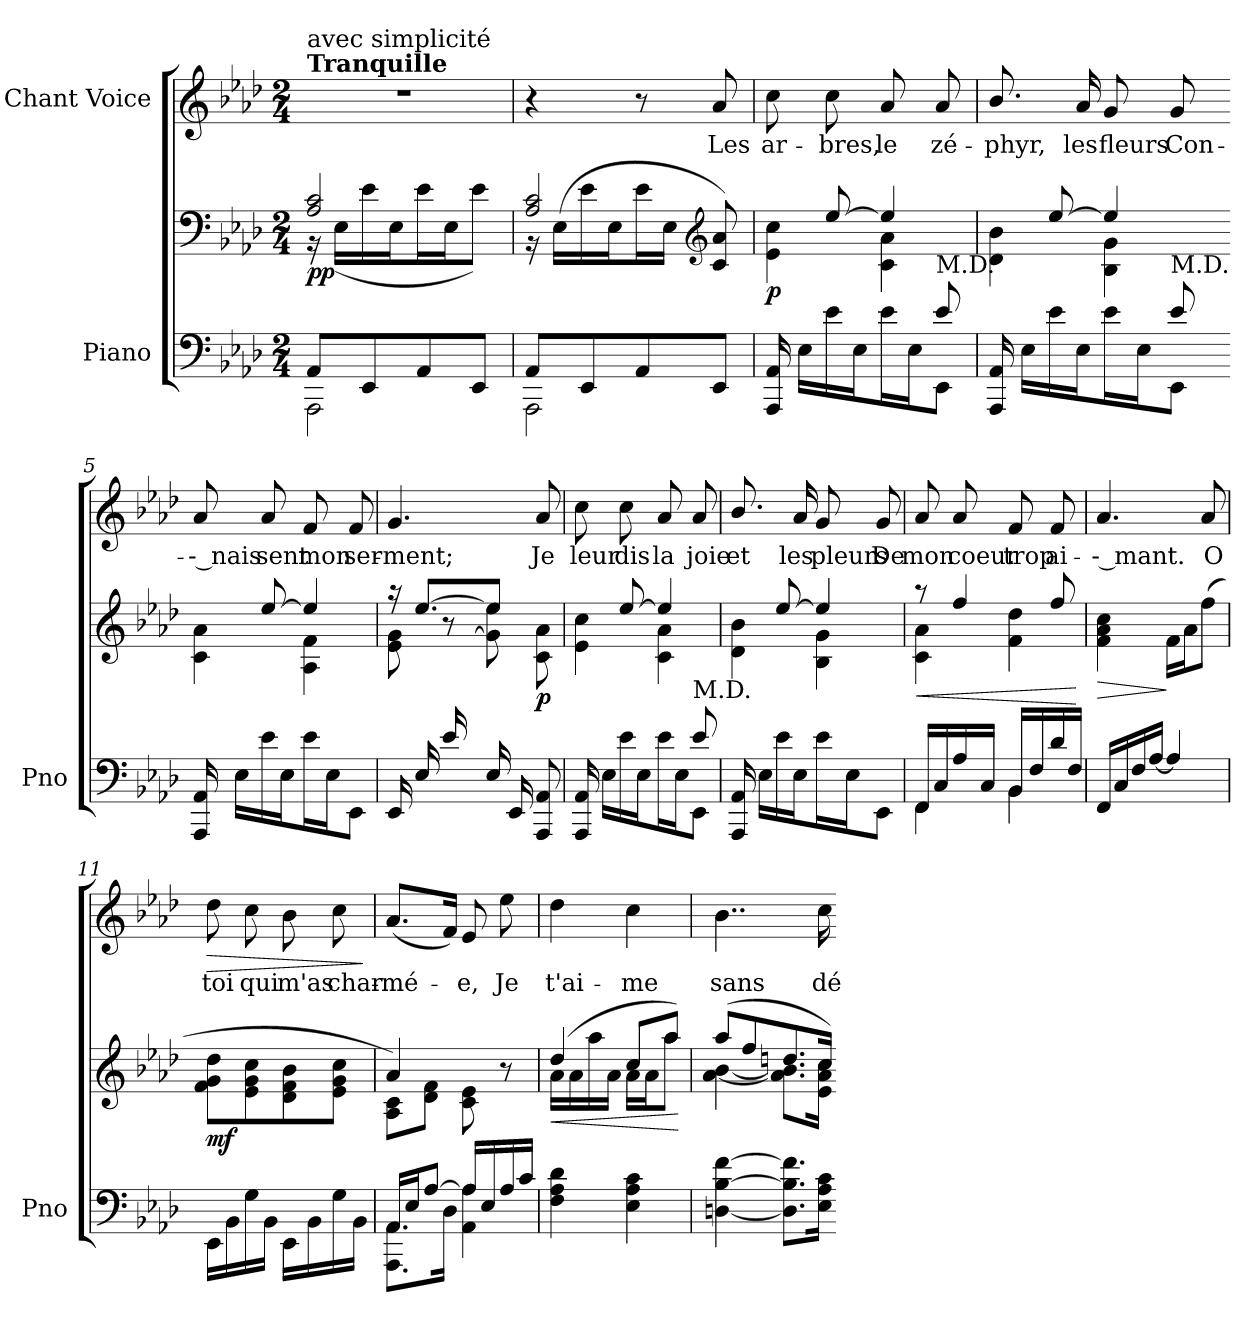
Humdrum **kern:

**kern	**kern	**dynam	**kern	**text	**dynam
*part2	*part2	*part2	*part1	*part1	*part1
*staff3	*staff2	*staff2/3	*staff1	*staff1	*staff1
*I"Piano	*	*	*I"Chant Voice	*	*
*I'Pno	*	*	*	*	*
*clefF4	*clefF4	*	*clefG2	*	*
*k[b-e-a-d-]	*k[b-e-a-d-]	*	*k[b-e-a-d-]	*	*
*M2/4	*M2/4	*	*M2/4	*	*
=1	=1	=1	=1	=1	=1
*^	*^	*	*	*	*
!	!	!	!	!	!LO:TX:a:B:t=Tranquille	!	!
!	!	!	!	!	!LO:TX:a:t=avec simplicité	!	!
!	!	!	!	!LO:DY:b	!	!	!
8AA-/L	2AAA-\	2A-/ 2c/	16r	pp	2r	.	.
.	.	.	(>16E-\LL	.	.	.	.
8EE-/	.	.	16e-\	.	.	.	.
.	.	.	16E-\J	.	.	.	.
8AA-/	.	.	16e-\L	.	.	.	.
.	.	.	16E-\J	.	.	.	.
8EE-/J	.	.	8e-\J)	.	.	.	.
=2	=2	=2	=2	=2	=2	=2	=2
8AA-/L	2AAA-\	2A-/ 2c/	16r	.	4r	.	.
.	.	.	(16E-\LL	.	.	.	.
8EE-/	.	.	16e-\	.	.	.	.
.	.	.	16E-\J	.	.	.	.
8AA-/	.	.	16e-\L	.	8r	.	.
.	.	.	16E-\JJ	.	.	.	.
*	*	*clefG2	*	*	*	*	*
!	!	!	!	!	!	!LO:LY:b	!
8EE-/J	.	.	8c/ 8a-/)	.	8a-/	Les	.
=3	=3	=3	=3	=3	=3	=3	=3
!	!	!	!	!LO:DY:b	!	!LO:LY:b	!
16AAA-/ 16AA-/	16ryy	8ryy	4e-\ 4cc\	p	8cc\	ar-	.
8.ryy	16E-\LL	.	.	.	.	.	.
!	!	!	!	!	!	!LO:LY:b	!
.	16e-\	[8ee-/	.	.	8cc\	-bres,	.
.	16E-\J	.	.	.	.	.	.
!	!	!	!	!	!	!LO:LY:b	!
8ryy	16e-\L	4ee-/]	4c\ 4a-\	.	8a-/	le	.
.	16E->\J	.	.	.	.	.	.
!LO:TX:a:t=M.D.	!	!	!	!	!	!	!
!	!	!	!	!	!	!LO:LY:b	!
8e-/	8EE->\J	.	.	.	8a-/	zé-	.
=4	=4	=4	=4	=4	=4	=4	=4
!	!	!	!	!	!	!LO:LY:b	!
16AAA-/ 16AA-/	16ryy	8ryy	4d-\ 4b-\	.	8.b-/	-phyr,	.
8.ryy	16E-\LL	.	.	.	.	.	.
.	16e-\	[8ee-/	.	.	.	.	.
!	!	!	!	!	!	!LO:LY:b	!
.	16E-\J	.	.	.	16a-/	les	.
!	!	!	!	!	!	!LO:LY:b	!
8ryy	16e-\L	4ee-/]	4B-\ 4g\	.	8g/	fleurs	.
.	16E->\J	.	.	.	.	.	.
!LO:TX:a:t=M.D.	!	!	!	!	!	!	!
!	!	!	!	!	!	!LO:LY:b	!
8e-/	8EE->\J	.	.	.	8g/	Con-	.
!!LO:LB:g=z
=5-	=5-	=5-	=5-	=5-	=5-	=5-	=5-
!	!	!	!	!	!	!LO:LY:b	!
*v	*v	*	*	*	*	*	*
16AAA-/ 16AA-/	8ryy	4c\ 4a-\	.	8a-/	-- nais-	.
16E-\LL	.	.	.	.	.	.
!	!	!	!	!	!LO:LY:b	!
16e-\	[8ee-/	.	.	8a-/	-sent	.
16E-\J	.	.	.	.	.	.
!	!	!	!	!	!LO:LY:b	!
16e-\L	4ee-/]	4A-\ 4f\	.	8f/	mon	.
16E-\J	.	.	.	.	.	.
!	!	!	!	!	!LO:LY:b	!
8EE-\J	.	.	.	8f/	ser-	.
=6	=6	=6	=6	=6	=6	=6
*	*	*^	*	*	*	*
!	!	!	!	!	!	!LO:LY:b	!
(<16EE->/LL	16r	8e-\ 8g\	8.ryy	.	4.g/	-ment;	.
16E->/	[8.ee-/L	.	.	.	.	.	.
16e->/	.	8r	.	.	.	.	.
16ryy	.	.	[16g\JJ)	.	.	.	.
16E->/LL	8ee-/J]	8g\] 8ee-\	4ryy	.	.	.	.
16EE->/J	.	.	.	.	.	.	.
!	!	!	!	!LO:DY:b	!	!LO:LY:b	!
8AAA-/ 8AA-/J	8ryy	8c\ 8a-\	.	p	8a-/	Je	.
*	*	*v	*v	*	*	*	*
=7	=7	=7	=7	=7	=7	=7
*^	*	*	*	*	*	*
!	!	!	!	!	!	!LO:LY:b	!
16AAA-/ 16AA-/	16ryy	8ryy	4e-\ 4cc\	.	8cc\	leur	.
8.ryy	16E-\LL	.	.	.	.	.	.
!	!	!	!	!	!	!LO:LY:b	!
.	16e-\	[8ee-/	.	.	8cc\	dis	.
.	16E-\J	.	.	.	.	.	.
!	!	!	!	!	!	!LO:LY:b	!
8ryy	16e-\L	4ee-/]	4c\ 4a-\	.	8a-/	la	.
.	16E-\J	.	.	.	.	.	.
!LO:TX:a:t=M.D.	!	!	!	!	!	!	!
!	!	!	!	!	!	!LO:LY:b	!
8e-/	8EE-\J	.	.	.	8a-/	joie	.
=8	=8	=8	=8	=8	=8	=8	=8
!	!	!	!	!	!	!LO:LY:b	!
*v	*v	*	*	*	*	*	*
16AAA-/ 16AA-/	8ryy	4d-\ 4b-\	.	8.b-/	et	.
16E-\LL	.	.	.	.	.	.
16e-\	[8ee-/	.	.	.	.	.
!	!	!	!	!	!LO:LY:b	!
16E-\J	.	.	.	16a-/	les	.
!	!	!	!	!	!LO:LY:b	!
16e-\L	4ee-/]	4B-\ 4g\	.	8g/	pleurs	.
16E-\J	.	.	.	.	.	.
!	!	!	!	!	!LO:LY:b	!
8EE-\J	.	.	.	8g/	De	.
!!LO:LB:g=z
=9	=9	=9	=9	=9	=9	=9
*^	*	*	*	*	*	*
!	!	!	!	!LO:HP:b	!	!LO:LY:b	!
16FF/LL	4FF\	8r	4c\ 4a-\	<	8a-/	mon	.
16C/	.	.	.	.	.	.	.
!	!	!	!	!	!	!LO:LY:b	!
16A-/	.	4ff/	.	.	8a-/	coeur	.
16C/JJ	.	.	.	.	.	.	.
!	!	!	!	!	!	!LO:LY:b	!
16BB-/LL	4BB-\	.	4f\ 4dd-\	.	8f/	trop	.
16F/	.	.	.	.	.	.	.
!	!	!	!	!	!	!LO:LY:b	!
16d-/	.	8ff/	.	.	8f/	ai-	.
16F/JJ	.	.	.	.	.	.	.
*v	*v	*	*	*	*	*	*
*	*v	*v	*	*	*	*
.	.	[	.	.	.
!!LO:LB:g=z
=10	=10	=10	=10	=10	=10
!	!	!LO:HP:b	!	!LO:LY:b	!
(>16FF/LL	4f\ 4a-\ 4cc\	>	4.a-/	-- mant.	.
16C/	.	.	.	.	.
16F/	.	.	.	.	.
[>16A-/JJ	.	.	.	.	.
4A-/]	16f\LL	]	.	.	.
.	16a-\J	.	.	.	.
!	!	!	!	!LO:LY:b	!
.	(8ff\J	.	8a-/	O	.
=11	=11	=11	=11	=11	=11
!	!	!LO:DY:b	!	!LO:LY:b	!LO:HP:b
16EE-\LL	8f\ 8g\ 8dd-\L	mf	8dd-\	toi	>
16BB-\	.	.	.	.	.
!	!	!	!	!LO:LY:b	!
16G\	8e-\ 8g\ 8cc\	.	8cc\	qui	.
16BB-\JJ	.	.	.	.	.
!	!	!	!	!LO:LY:b	!
16EE-\LL	8d-\ 8f\ 8b-\	.	8b-\	m'as	.
16BB-\	.	.	.	.	.
!	!	!	!	!LO:LY:b	!
16G\	8e-\ 8g\ 8cc\J	.	8cc\	char-	.
16BB-\JJ	.	.	.	.	.
.	.	.	.	.	]
=12	=12	=12	=12	=12	=12
*^	*^	*	*	*	*
!	!	!	!	!	!	!LO:LY:b	!
16AA-/LL	8.AAA-\ 8.AA-\L	4a-/)	8A-\ 8c\L	.	(8.a-/L	-mé-	.
16E-/J	.	.	.	.	.	.	.
[8A-/J	.	.	8d-\ 8f\J	.	.	.	.
.	16D-\Jk	.	.	.	16f/Jk)	.	.
!	!	!	!	!	!	!LO:LY:b	!
16A-/LL]	4AA-\ 4A-\	4ryy	8c\ 8e-\	.	8e-/	-e,	.
16E-/	.	.	.	.	.	.	.
!	!	!	!	!	!	!LO:LY:b	!
16A-/	.	.	8r	.	8ee-\	Je	.
16c/JJ	.	.	.	.	.	.	.
*v	*v	*	*	*	*	*	*
=13	=13	=13	=13	=13	=13	=13
!	!	!	!LO:HP:b	!	!LO:LY:b	!
4F\ 4A-\ 4d-\	(4dd-/	16a-\LL	<	4dd-\	t'ai-	.
.	.	16a-\	.	.	.	.
.	.	16aa-\	.	.	.	.
.	.	16a-\JJ	.	.	.	.
!	!	!	!	!	!LO:LY:b	!
4E-\ 4A-\ 4c\	8cc/L	16a-\LL	.	4cc\	-me	.
.	.	16a-\J	.	.	.	.
.	8aa-/J)	8aa-\J	.	.	.	.
*	*v	*v	*	*	*	*
.	.	[	.	.	.
=14	=14	=14	=14	=14	=14
*	*^	*	*	*	*
!	!	!	!	!	!LO:LY:b	!
[4Dn\ [4B-\ [4f\	(8aa-/L	[4a-\ [4b-\	.	4..b-\	sans	.
.	8ff/	.	.	.	.	.
8.D\] 8.B-\] 8.f\]L	8.ddn/	8.a-\] 8.b-\]L	.	.	.	.
!	!	!	!	!	!LO:LY:b	!
16E-\ 16A-\ 16c\Jk	16cc/Jk)	16e-\ 16a-\ 16cc\Jk	.	16cc\	dé-	.
*	*v	*v	*	*	*	*
=-	=-	=-	=-	=-	=-
*-	*-	*-	*-	*-	*-
